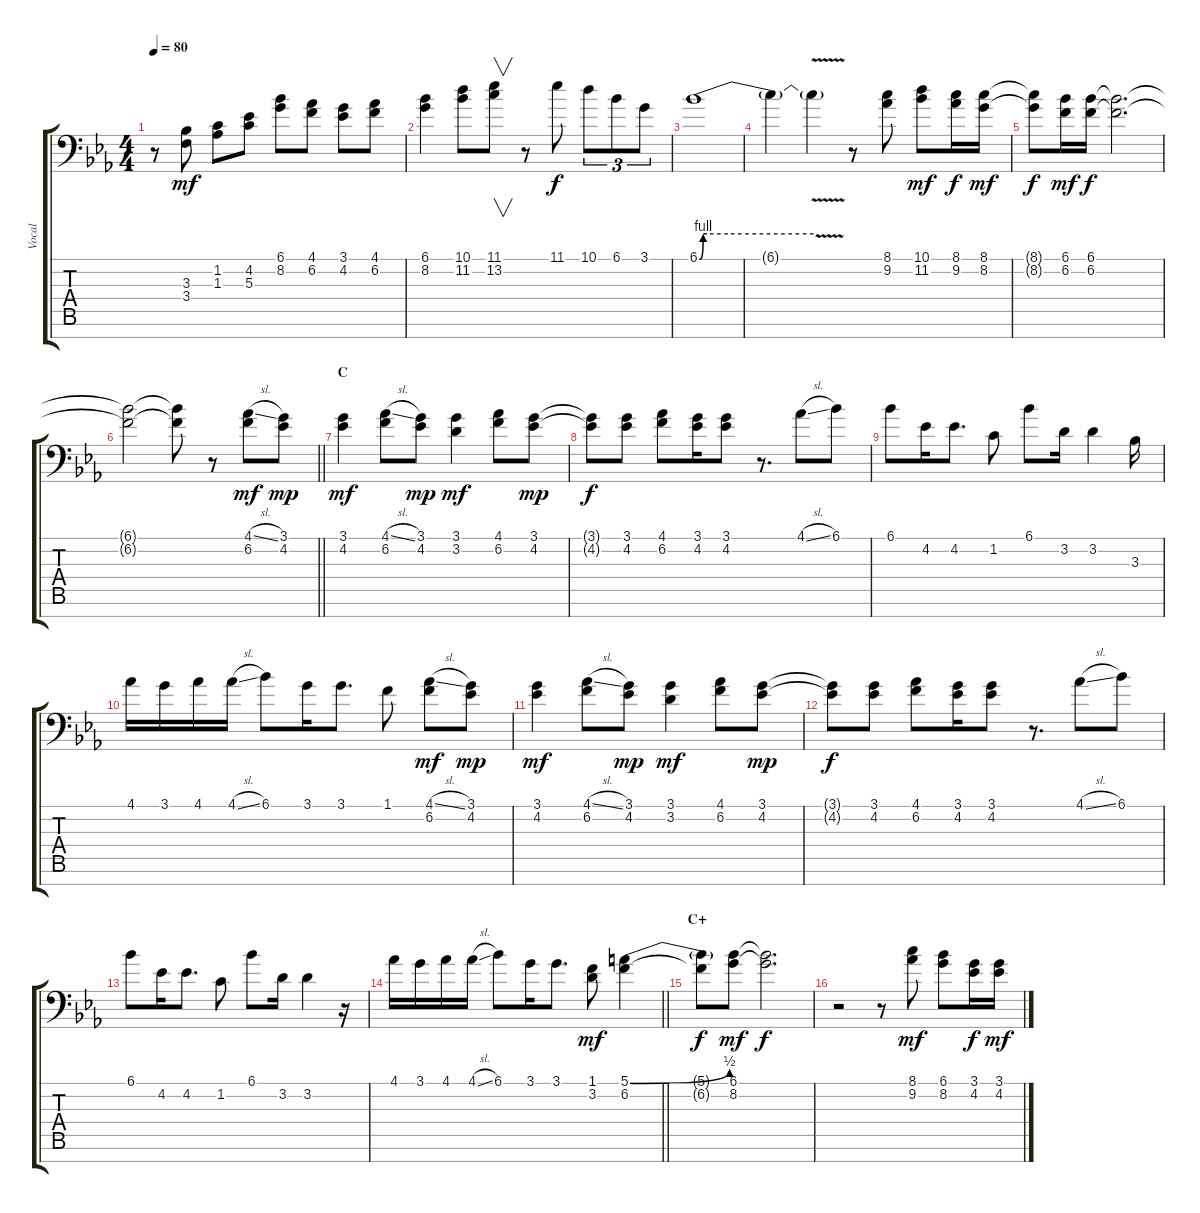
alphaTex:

\track ("Vocal" "Vocal") {instrument voiceoohs}
\staff {score tabs}
\tuning (E4 B3 G3 D3 A2 E2 C-1) {hide}
\ts (4 4)
\tempo 80
\clef f4
\ks eb
r.8{dy mf} (3.3 3.4).8 (1.2 1.3).8 (4.2 5.3).8 (6.1 8.2).8 (4.1 6.2).8 (3.1 4.2).8 (4.1 6.2).8 |
(6.1 8.2).4 (10.1 11.2).8 (11.1 13.2).8{v} r.8 11.1.8{dy f} 10.1.8{tu (3 2)} 6.1.8{tu (3 2)} 3.1.8{tu (3 2)} |
6.1{be (custom 0 0 2 4 4 4 15 4 60 4)}.1 |
6.1{t}.4 6.1{v t}.4 r.8 (8.1 9.2).8 (10.1 11.2).8{dy mf} (8.1 9.2).16{dy f} (8.1 8.2).16{dy mf} |
(8.1{t} 8.2{t}).8{dy f} (6.1 6.2).16{dy mf} (6.1 6.2).16{dy f} (6.1{t} 6.2{t}).2{d} |
\barLineRight lightlight
(6.1{t} 6.2{t}).2 (6.1{t} 6.2{t}).8 r.8 (4.1{sl} 6.2).8{dy mf} (3.1 4.2).8{dy mp} |
\section ("" "C")
(3.1 4.2).4{dy mf} (4.1{sl} 6.2).8 (3.1 4.2).8{dy mp} (3.1 3.2).4{dy mf} (4.1 6.2).8 (3.1 4.2).8{dy mp} |
(3.1{t} 4.2{t}).8{dy f} (3.1 4.2).8 (4.1 6.2).8 (3.1 4.2).16 (3.1 4.2).8 r.8{d} 4.1{sl}.8 6.1.8 |
6.1.8 4.2.16 4.2.8{d} 1.2.8 6.1.8 3.2.16 3.2.4 3.3.16 |
4.1.16 3.1.16 4.1.16 4.1{sl}.16 6.1.8 3.1.16 3.1.8{d} 1.1.8 (4.1{sl} 6.2).8{dy mf} (3.1 4.2).8{dy mp} |
(3.1 4.2).4{dy mf} (4.1{sl} 6.2).8 (3.1 4.2).8{dy mp} (3.1 3.2).4{dy mf} (4.1 6.2).8 (3.1 4.2).8{dy mp} |
(3.1{t} 4.2{t}).8{dy f} (3.1 4.2).8 (4.1 6.2).8 (3.1 4.2).16 (3.1 4.2).8 r.8{d} 4.1{sl}.8 6.1.8 |
6.1.8 4.2.16 4.2.8{d} 1.2.8 6.1.8 3.2.16 3.2.4 r.16 |
\barLineRight lightlight
4.1.16 3.1.16 4.1.16 4.1{sl}.16 6.1.8 3.1.16 3.1.8{d} (1.1 3.2).8{dy mf} (5.1{be (bend 0 0 60 2)} 6.2).4 |
\section ("" "C+")
(5.1{t} 6.2{t}).8{dy f} (6.1 8.2).8{dy mf} (6.1{t} 8.2{t}).2{d dy f} |
r.2 r.8 (8.1 9.2).8{dy mf} (6.1 8.2).8 (3.1 4.2).16{dy f} (3.1 4.2).16{dy mf}
